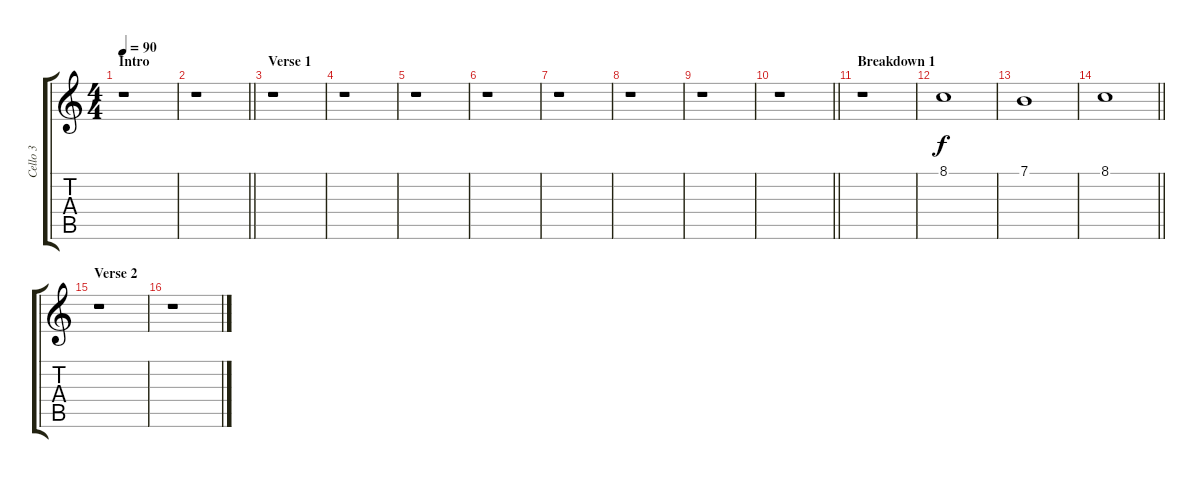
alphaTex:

\track ("Cello 3" "Cello 3") {instrument cello}
\staff {score tabs}
\tuning (E4 B3 G3 D3 A2 E2) {hide}
\ts (4 4)
\section ("" "Intro")
\tempo 90
\clef g2
\ks c
r.1{dy f instrument cello} |
\barLineRight lightlight
r.1 |
\section ("" "Verse 1")
r.1 |
r.1 |
r.1 |
r.1 |
r.1 |
r.1 |
r.1 |
\barLineRight lightlight
r.1 |
\section ("" "Breakdown 1")
r.1 |
8.1.1 |
7.1.1 |
\barLineRight lightlight
8.1.1 |
\section ("" "Verse 2")
r.1 |
r.1
